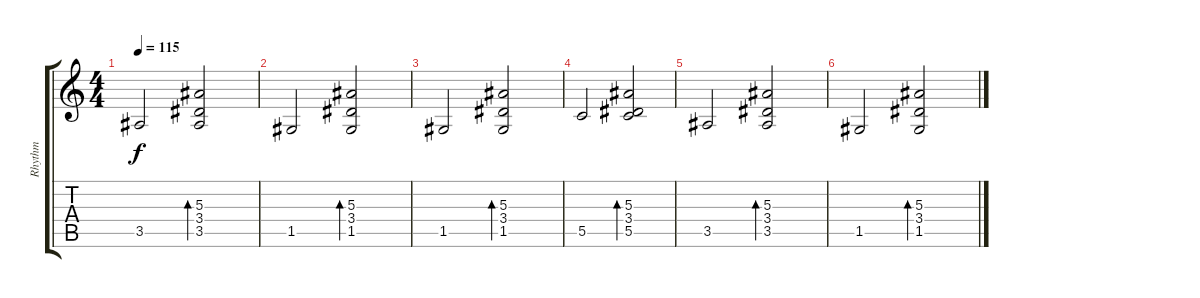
\track ("Rhythm" "Rhythm") {instrument distortionguitar}
\staff {score tabs}
\tuning (D4 A3 F3 C3 G2 C2) {hide}
\ts (4 4)
\tempo 115
\clef g2
\ks c
3.5.2{dy f} (5.3 3.4 3.5).2{bd 480} |
1.5.2 (5.3 3.4 1.5).2{bd 480} |
1.5.2{instrument electricguitarjazz} (5.3 3.4 1.5).2{bd 480} |
5.5.2 (5.3 3.4 5.5).2{bd 480} |
3.5.2 (5.3 3.4 3.5).2{bd 480} |
1.5.2 (5.3 3.4 1.5).2{bd 480}
